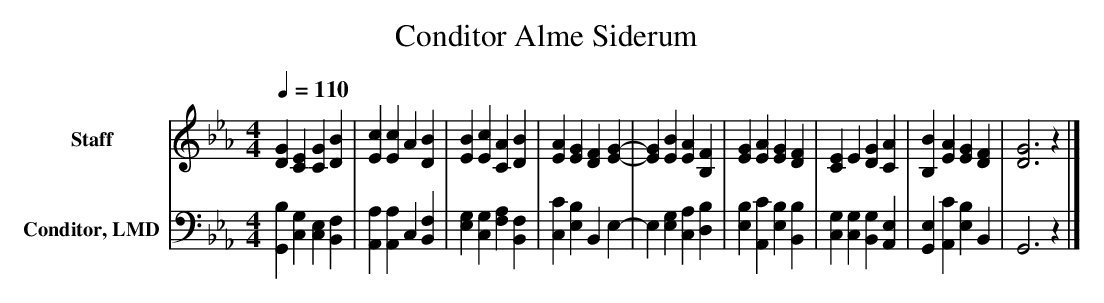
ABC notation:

X:1
T: Conditor Alme Siderum
L: 1/4
M: 4/4
Q: 1/4=110
V: P1 name="Staff"
V: P2 name="Conditor, LMD"
K: Eb
[V: P1]  [DG] [CE] [CG] [DB] | [Ec] [Ec] A [DB] | [EB] [Ec] [CA] [DB] | [EA] [EG] [DF] [E-G-] | [EG] [EB] [EA] [B,F] | [EG] [EA] [EG] [DF] | [CE] E [DG] [CA] | [B,B] [EA] [EG] [DF] | [D3G3]z|]
[V: P2]  [G,,B,] [C,G,] [C,E,] [B,,F,] | [A,,A,] [A,,A,] C, [B,,F,] | [E,G,] [C,G,] [F,A,] [B,,F,] | [C,C] [E,B,] B,, E,- | E, [E,G,] [C,A,] [D,B,] | [E,B,] [A,,C] [E,B,] [B,,B,] | [C,G,] [C,G,] [B,,G,] [A,,E,] | [G,,E,] [A,,C] [E,B,] B,, | G,,3z|]
